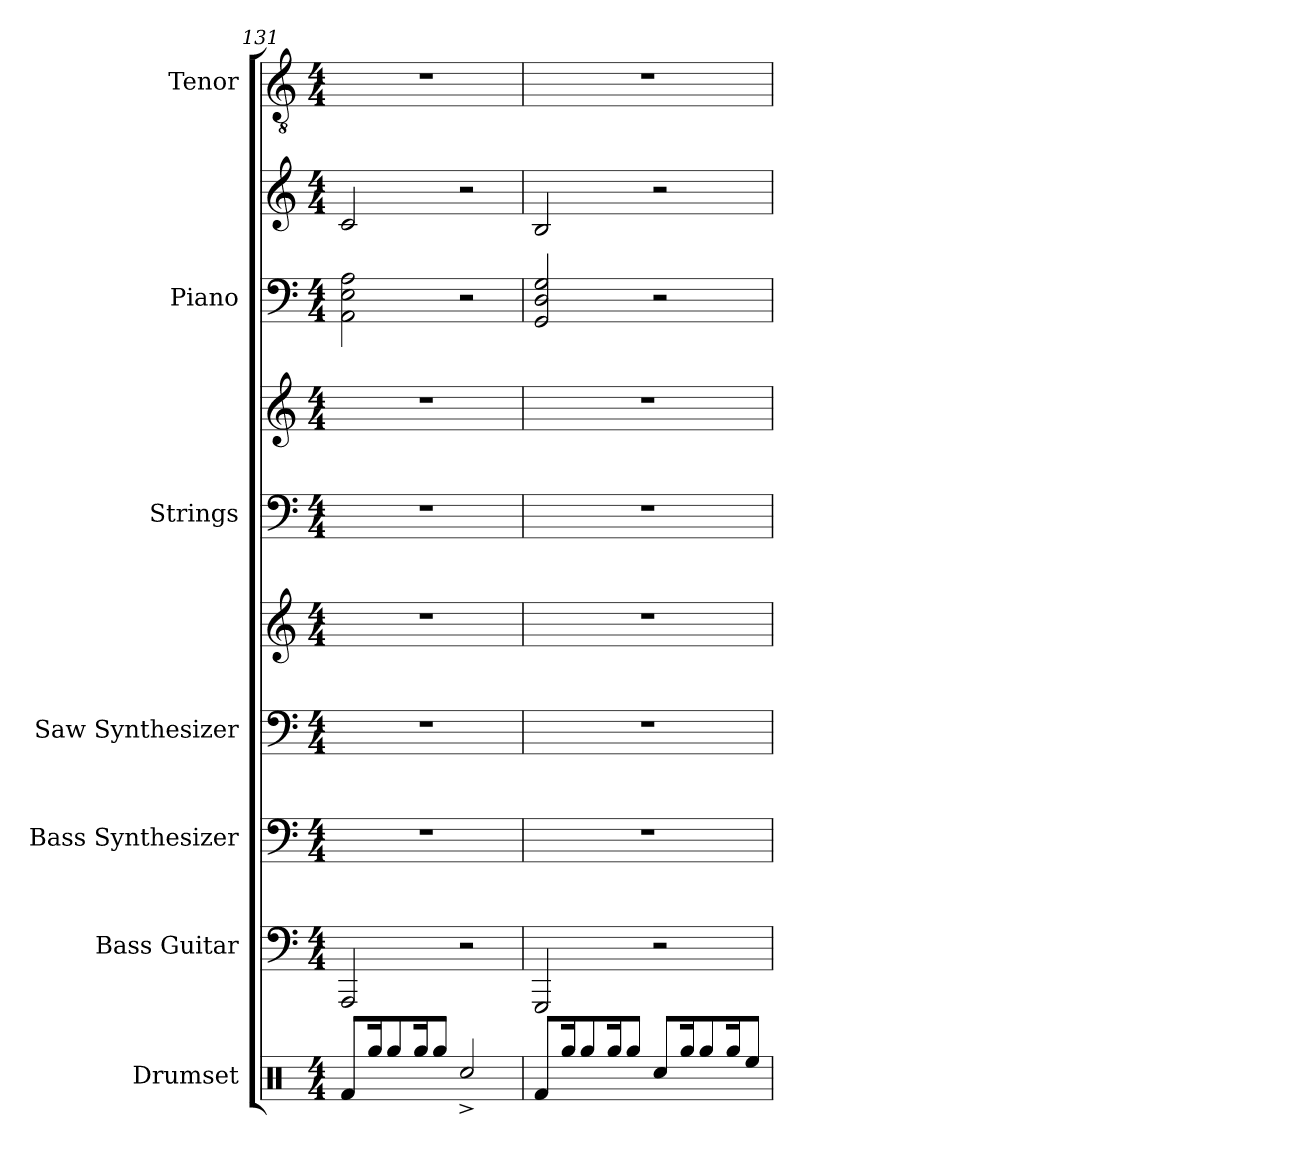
**kern	**kern	**kern	**kern	**kern	**kern	**kern	**kern	**kern	**kern
*part7	*part6	*part5	*part4	*part4	*part3	*part3	*part2	*part2	*part1
*staff10	*staff9	*staff8	*staff7	*staff6	*staff5	*staff4	*staff3	*staff2	*staff1
*I"Drumset	*I"Bass Guitar	*I"Bass Synthesizer	*I"Saw Synthesizer	*	*I"Strings	*	*I"Piano	*	*I"Tenor
*I'D. Set	*I'B. Guit.	*I'Synth.	*I'Synth.	*	*I'St.	*	*I'Pno.	*	*I'T.
*clefX	*	*clefF4	*clefF4	*clefG2	*clefF4	*clefG2	*clefF4	*clefG2	*clefGv2
*	*ITrd7c12	*	*	*	*	*	*	*	*
*k[]	*k[]	*k[]	*k[]	*k[]	*k[]	*k[]	*k[]	*k[]	*k[]
*M4/4	*M4/4	*M4/4	*M4/4	*M4/4	*M4/4	*M4/4	*M4/4	*M4/4	*M4/4
=131	=131	=131	=131	=131	=131	=131	=131	=131	=131
8Rf/L	2AAAA/	1r	1r	1r	1r	1r	2AA\ 2E\ 2A\	2c/	1r
16Rgg/K	.	.	.	.	.	.	.	.	.
8Rgg/	.	.	.	.	.	.	.	.	.
16Rgg/K	.	.	.	.	.	.	.	.	.
8Rgg/J	.	.	.	.	.	.	.	.	.
2Rcc^/	2r	.	.	.	.	.	2r	2r	.
=132	=132	=132	=132	=132	=132	=132	=132	=132	=132
8Rf/L	2GGGG/	1r	1r	1r	1r	1r	2GG/ 2D/ 2G/	2B/	1r
16Rgg/K	.	.	.	.	.	.	.	.	.
8Rgg/	.	.	.	.	.	.	.	.	.
16Rgg/K	.	.	.	.	.	.	.	.	.
8Rgg/J	.	.	.	.	.	.	.	.	.
8Rcc/L	2r	.	.	.	.	.	2r	2r	.
16Rgg/K	.	.	.	.	.	.	.	.	.
8Rgg/	.	.	.	.	.	.	.	.	.
16Rgg/K	.	.	.	.	.	.	.	.	.
8Ree/J	.	.	.	.	.	.	.	.	.
=	=	=	=	=	=	=	=	=	=
*-	*-	*-	*-	*-	*-	*-	*-	*-	*-
